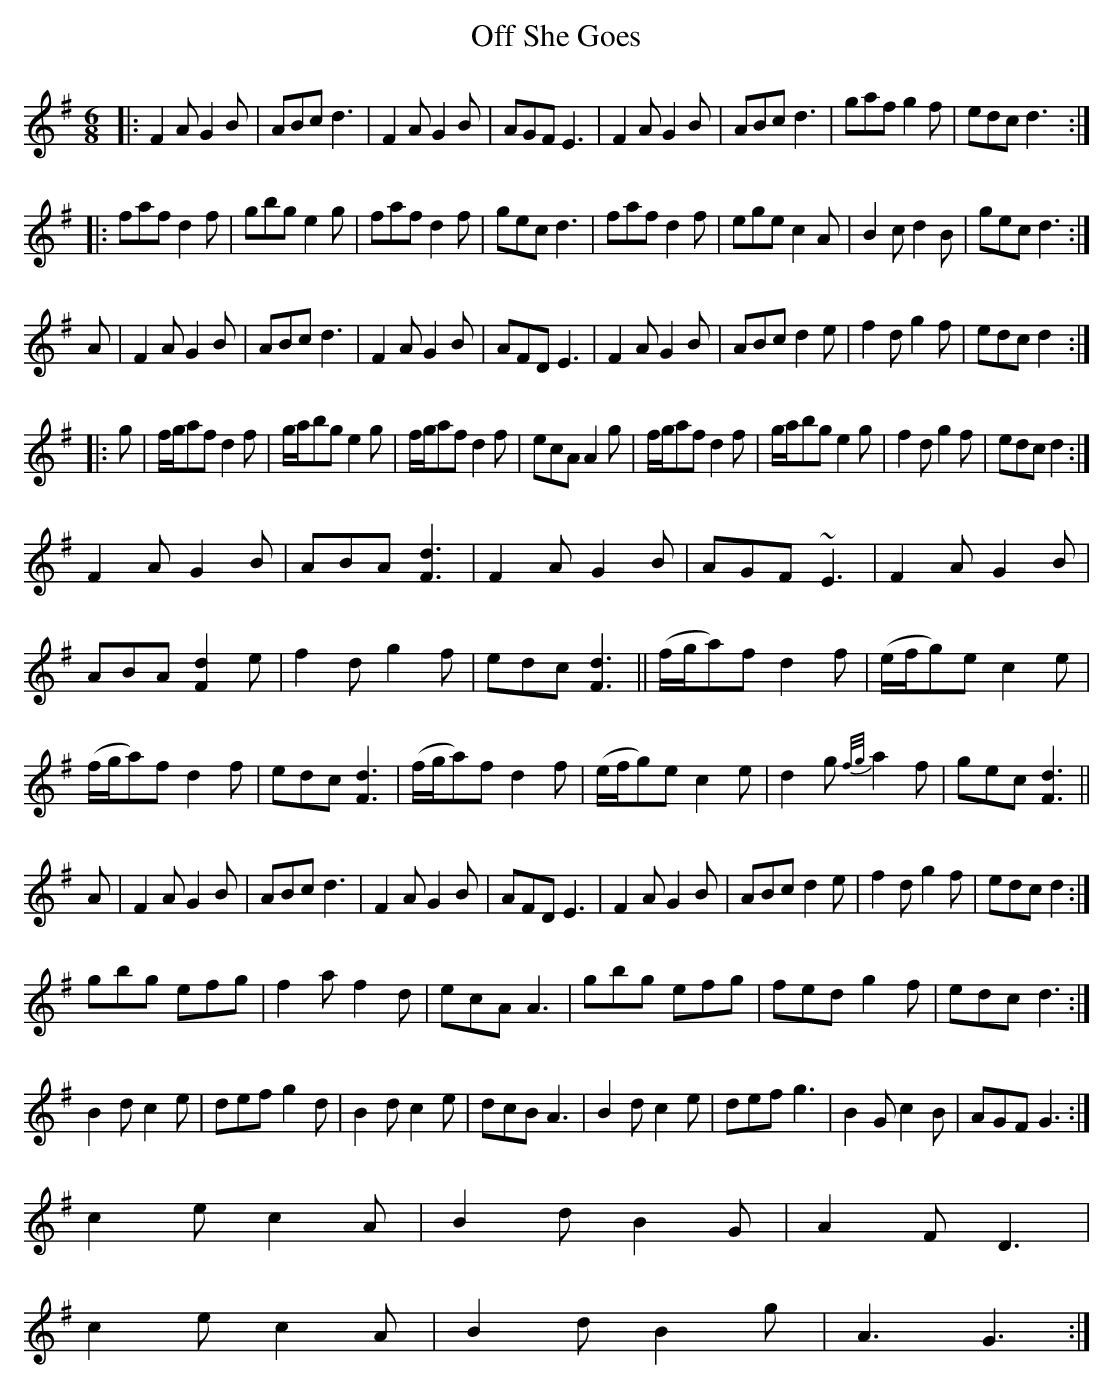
X:1
T: Off She Goes
M: 6/8
L: 1/8
K: Gmaj
|:F2A G2B|ABc d3|F2A G2B|AGF E3|F2A G2B|ABc d3|gaf g2f|edc d3:|
|:faf d2f|gbg e2g|faf d2f|gec d3|faf d2f|ege c2A|B2c d2B|gec d3:|
A|F2A G2B|ABc d3|F2A G2B|AFD E3|F2A G2B|ABc d2e|f2d g2f|edc d2:|
|:g|f/g/af d2f|g/a/bg e2g|f/g/af d2f|ecA A2g|f/g/af d2f|g/a/bg e2g|f2d g2f|edc d2:|
F2A G2B|ABA [F3d3]|F2A G2B|AGF ~E3|F2A G2B|
ABA [F2d2]e|f2d g2f|edc [F3d3]||(f/g/a)f d2f|(e/f/g)e c2e|
(f/g/a)f d2f|edc [F3d3]|(f/g/a)f d2f|(e/f/g)e c2e|d2g {f/g/}a2f|gec [F3d3]||
A|F2A G2B|ABc d3|F2A G2B|AFD E3|F2A G2B|ABc d2e|f2d g2f|edc d2:|
gbg efg|f2a f2d|ecA A3|gbg efg|fed g2f|edc d3:|
B2d c2e|def g2d|B2d c2e|dcB A3|B2d c2e|def g3|B2G c2B|AGF G3:|
c2e c2A|B2d B2G|A2F D3|
c2e c2A|B2d B2g|A3 G3:|
